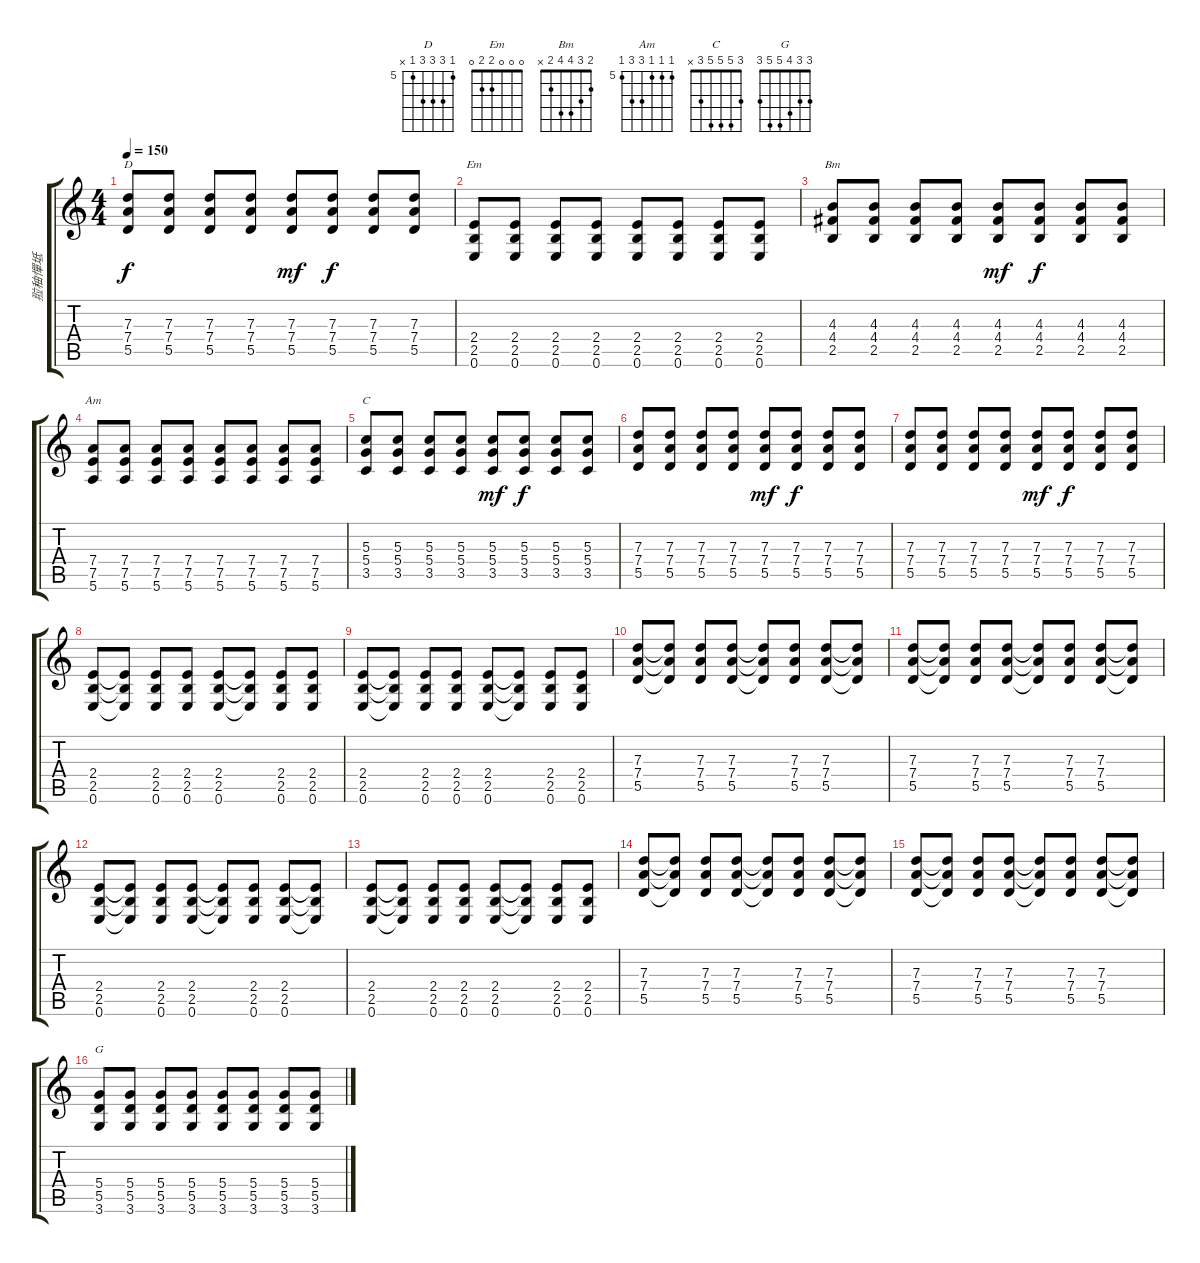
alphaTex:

\track ("翋秞憚坻" "翋秞憚坻") {instrument overdrivenguitar}
\staff {score tabs}
\tuning (E4 B3 G3 D3 A2 E2) {hide}
\chord ("D" 5 7 7 7 5 x) {firstfret 5}
\chord ("Em" 0 0 0 2 2 0)
\chord ("Bm" 2 3 4 4 2 x)
\chord ("Am" 5 5 5 7 7 5) {firstfret 5}
\chord ("C" 3 5 5 5 3 x)
\chord ("G" 3 3 4 5 5 3)
\ts (4 4)
\tempo 150
\clef g2
\ks c
(7.3 7.4 5.5).8{ch "D" dy f} (7.3 7.4 5.5).8 (7.3 7.4 5.5).8 (7.3 7.4 5.5).8 (7.3 7.4 5.5).8{dy mf} (7.3 7.4 5.5).8{dy f} (7.3 7.4 5.5).8 (7.3 7.4 5.5).8 |
(2.4 2.5 0.6).8{ch "Em"} (2.4 2.5 0.6).8 (2.4 2.5 0.6).8 (2.4 2.5 0.6).8 (2.4 2.5 0.6).8 (2.4 2.5 0.6).8 (2.4 2.5 0.6).8 (2.4 2.5 0.6).8 |
(4.3 4.4 2.5).8{ch "Bm"} (4.3 4.4 2.5).8 (4.3 4.4 2.5).8 (4.3 4.4 2.5).8 (4.3 4.4 2.5).8{dy mf} (4.3 4.4 2.5).8{dy f} (4.3 4.4 2.5).8 (4.3 4.4 2.5).8 |
(7.4 7.5 5.6).8{ch "Am"} (7.4 7.5 5.6).8 (7.4 7.5 5.6).8 (7.4 7.5 5.6).8 (7.4 7.5 5.6).8 (7.4 7.5 5.6).8 (7.4 7.5 5.6).8 (7.4 7.5 5.6).8 |
(5.3 5.4 3.5).8{ch "C"} (5.3 5.4 3.5).8 (5.3 5.4 3.5).8 (5.3 5.4 3.5).8 (5.3 5.4 3.5).8{dy mf} (5.3 5.4 3.5).8{dy f} (5.3 5.4 3.5).8 (5.3 5.4 3.5).8 |
(7.3 7.4 5.5).8 (7.3 7.4 5.5).8 (7.3 7.4 5.5).8 (7.3 7.4 5.5).8 (7.3 7.4 5.5).8{dy mf} (7.3 7.4 5.5).8{dy f} (7.3 7.4 5.5).8 (7.3 7.4 5.5).8 |
(7.3 7.4 5.5).8 (7.3 7.4 5.5).8 (7.3 7.4 5.5).8 (7.3 7.4 5.5).8 (7.3 7.4 5.5).8{dy mf} (7.3 7.4 5.5).8{dy f} (7.3 7.4 5.5).8 (7.3 7.4 5.5).8 |
(2.4 2.5 0.6).8 (2.4{t} 2.5{t} 0.6{t}).8 (2.4 2.5 0.6).8 (2.4 2.5 0.6).8 (2.4 2.5 0.6).8 (2.4{t} 2.5{t} 0.6{t}).8 (2.4 2.5 0.6).8 (2.4 2.5 0.6).8 |
(2.4 2.5 0.6).8 (2.4{t} 2.5{t} 0.6{t}).8 (2.4 2.5 0.6).8 (2.4 2.5 0.6).8 (2.4 2.5 0.6).8 (2.4{t} 2.5{t} 0.6{t}).8 (2.4 2.5 0.6).8 (2.4 2.5 0.6).8 |
(7.3 7.4 5.5).8 (7.3{t} 7.4{t} 5.5{t}).8 (7.3 7.4 5.5).8 (7.3 7.4 5.5).8 (7.3{t} 7.4{t} 5.5{t}).8 (7.3 7.4 5.5).8 (7.3 7.4 5.5).8 (7.3{t} 7.4{t} 5.5{t}).8 |
(7.3 7.4 5.5).8 (7.3{t} 7.4{t} 5.5{t}).8 (7.3 7.4 5.5).8 (7.3 7.4 5.5).8 (7.3{t} 7.4{t} 5.5{t}).8 (7.3 7.4 5.5).8 (7.3 7.4 5.5).8 (7.3{t} 7.4{t} 5.5{t}).8 |
(2.4 2.5 0.6).8 (2.4{t} 2.5{t} 0.6{t}).8 (2.4 2.5 0.6).8 (2.4 2.5 0.6).8 (2.4{t} 2.5{t} 0.6{t}).8 (2.4 2.5 0.6).8 (2.4 2.5 0.6).8 (2.4{t} 2.5{t} 0.6{t}).8 |
(2.4 2.5 0.6).8 (2.4{t} 2.5{t} 0.6{t}).8 (2.4 2.5 0.6).8 (2.4 2.5 0.6).8 (2.4 2.5 0.6).8 (2.4{t} 2.5{t} 0.6{t}).8 (2.4 2.5 0.6).8 (2.4 2.5 0.6).8 |
(7.3 7.4 5.5).8 (7.3{t} 7.4{t} 5.5{t}).8 (7.3 7.4 5.5).8 (7.3 7.4 5.5).8 (7.3{t} 7.4{t} 5.5{t}).8 (7.3 7.4 5.5).8 (7.3 7.4 5.5).8 (7.3{t} 7.4{t} 5.5{t}).8 |
(7.3 7.4 5.5).8 (7.3{t} 7.4{t} 5.5{t}).8 (7.3 7.4 5.5).8 (7.3 7.4 5.5).8 (7.3{t} 7.4{t} 5.5{t}).8 (7.3 7.4 5.5).8 (7.3 7.4 5.5).8 (7.3{t} 7.4{t} 5.5{t}).8 |
(5.4 5.5 3.6).8{ch "G"} (5.4 5.5 3.6).8 (5.4 5.5 3.6).8 (5.4 5.5 3.6).8 (5.4 5.5 3.6).8 (5.4 5.5 3.6).8 (5.4 5.5 3.6).8 (5.4 5.5 3.6).8
